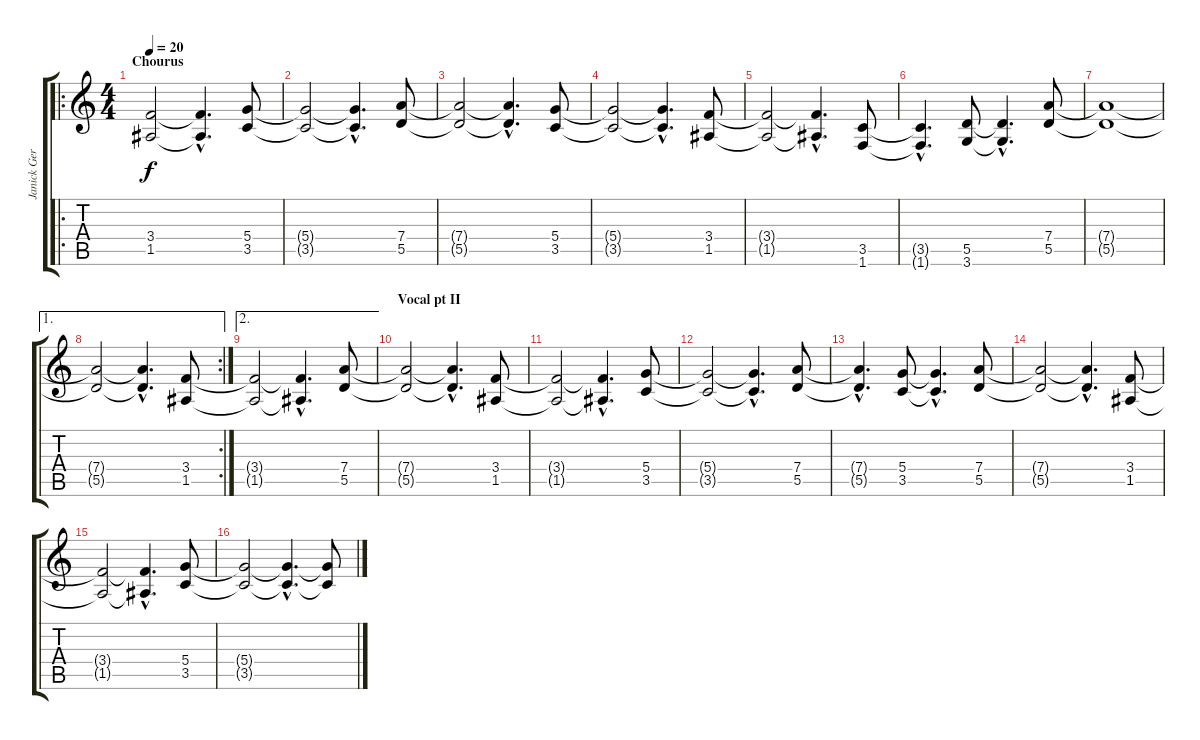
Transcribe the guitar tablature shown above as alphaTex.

\track ("Janick Gers" "Janick Ger") {instrument overdrivenguitar}
\staff {score tabs}
\tuning (E4 B3 G3 D3 A2 E2) {hide}
\ro
\ts (4 4)
\section ("" "Chourus")
\tempo 20
\clef g2
\ks c
(3.4{t} 1.5{t}).2{dy f} (3.4{hac t} 1.5{hac t}).4{d} (5.4 3.5).8 |
(5.4{t} 3.5{t}).2 (5.4{hac t} 3.5{hac t}).4{d} (7.4 5.5).8 |
(7.4{t} 5.5{t}).2 (7.4{hac t} 5.5{hac t}).4{d} (5.4 3.5).8 |
(5.4{t} 3.5{t}).2 (5.4{hac t} 3.5{hac t}).4{d} (3.4 1.5).8 |
(3.4{t} 1.5{t}).2 (3.4{hac t} 1.5{hac t}).4{d} (3.5 1.6).8 |
(3.5{hac t} 1.6{hac t}).4{d} (5.5 3.6).8 (5.5{hac t} 3.6{hac t}).4{d} (7.4 5.5).8 |
(7.4{t} 5.5{t}).1 |
\ae 1
\rc 2
(7.4{t} 5.5{t}).2 (7.4{hac t} 5.5{hac t}).4{d} (3.4 1.5).8 |
\ae 2
(3.4{t} 1.5{t}).2 (3.4{hac t} 1.5{hac t}).4{d} (7.4 5.5).8 |
\section ("" "Vocal pt II")
(7.4{t} 5.5{t}).2 (7.4{hac t} 5.5{hac t}).4{d} (3.4 1.5).8 |
(3.4{t} 1.5{t}).2 (3.4{hac t} 1.5{hac t}).4{d} (5.4 3.5).8 |
(5.4{t} 3.5{t}).2 (5.4{hac t} 3.5{hac t}).4{d} (7.4 5.5).8 |
(7.4{hac t} 5.5{hac t}).4{d} (5.4 3.5).8 (5.4{hac t} 3.5{hac t}).4{d} (7.4 5.5).8 |
(7.4{t} 5.5{t}).2 (7.4{hac t} 5.5{hac t}).4{d} (3.4 1.5).8 |
(3.4{t} 1.5{t}).2 (3.4{hac t} 1.5{hac t}).4{d} (5.4 3.5).8 |
(5.4{t} 3.5{t}).2 (5.4{hac t} 3.5{hac t}).4{d} (5.4{t} 3.5{t}).8
